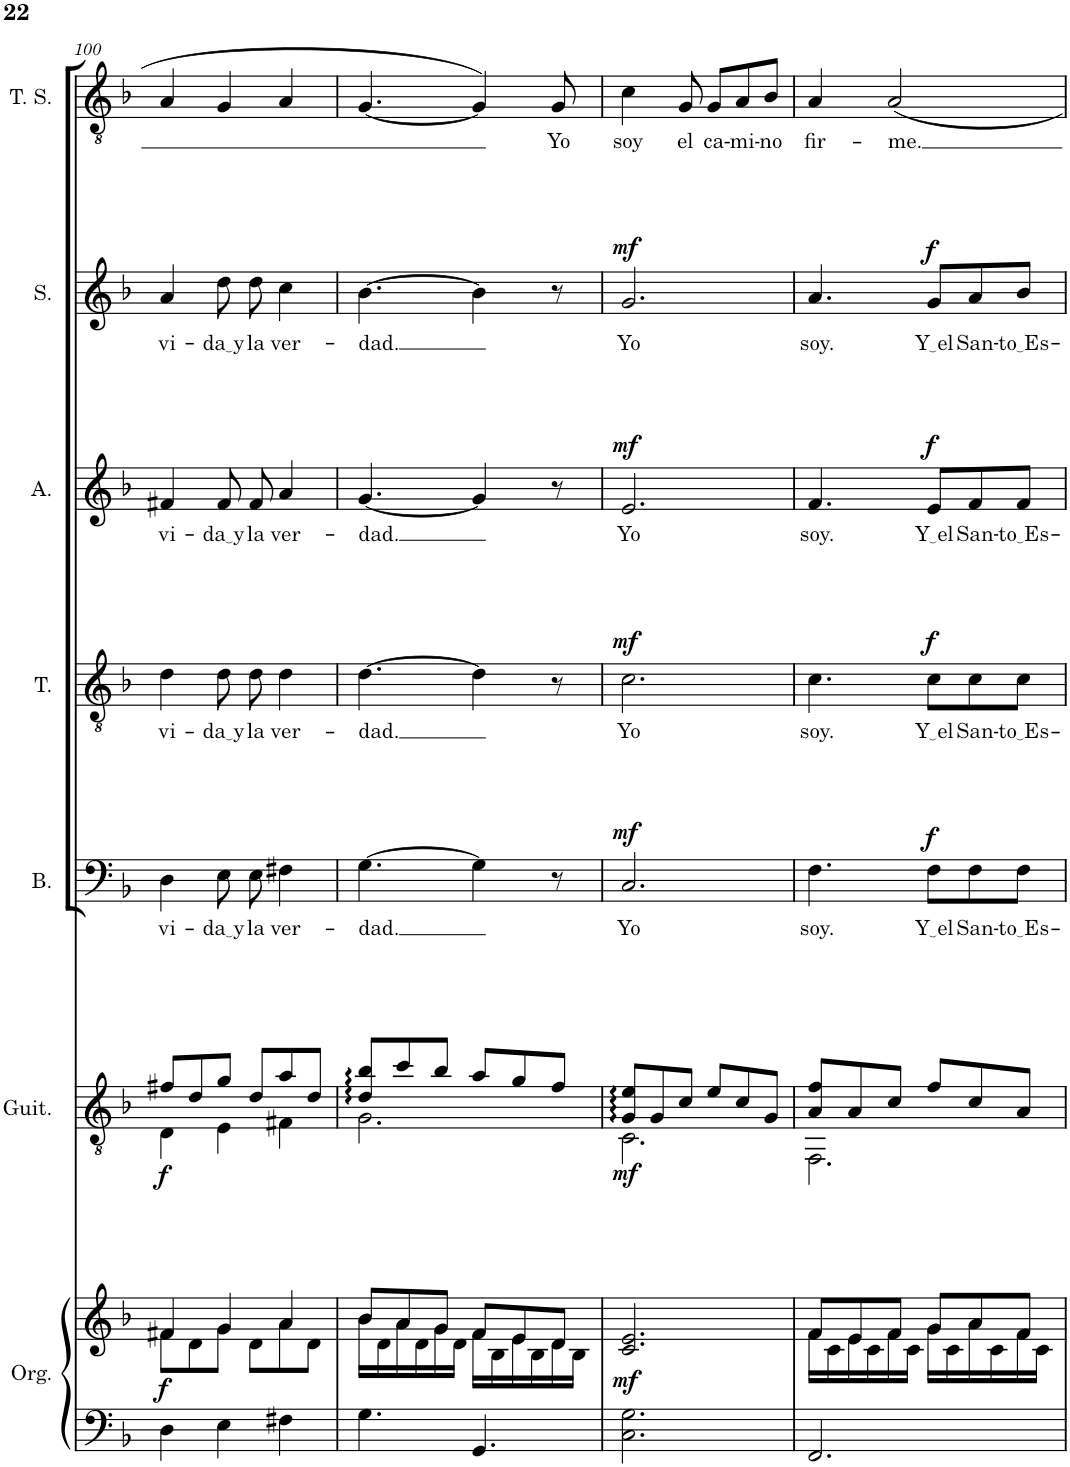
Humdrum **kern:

**kern	**kern	**dynam	**kern	**dynam	**kern	**text	**dynam	**kern	**text	**dynam	**kern	**text	**dynam	**kern	**text	**dynam	**kern	**text
*part7	*part7	*part7	*part6	*part6	*part5	*part5	*part5	*part4	*part4	*part4	*part3	*part3	*part3	*part2	*part2	*part2	*part1	*part1
*staff8	*staff7	*staff7/8	*staff6	*staff6	*staff5	*staff5	*staff5	*staff4	*staff4	*staff4	*staff3	*staff3	*staff3	*staff2	*staff2	*staff2	*staff1	*staff1
*I"Órgano	*	*	*I"Guitarra acústica	*	*I"Bajo	*	*	*I"Tenor	*	*	*I"Alto	*	*	*I"Soprano	*	*	*I"Tenor Solista	*
*	*	*	*I'Guit.	*	*I'B.	*	*	*I'T.	*	*	*I'A.	*	*	*I'S.	*	*	*I'T. S.	*
!!LO:PB:g=z
*clefF4	*clefG2	*	*clefGv2	*	*clefF4	*	*	*clefGv2	*	*	*clefG2	*	*	*clefG2	*	*	*clefGv2	*
*k[b-]	*k[b-]	*	*k[b-]	*	*k[b-]	*	*	*k[b-]	*	*	*k[b-]	*	*	*k[b-]	*	*	*k[b-]	*
*M6/8	*M6/8	*	*M6/8	*	*M6/8	*	*	*M6/8	*	*	*M6/8	*	*	*M6/8	*	*	*M6/8	*
=100	=100	=100	=100	=100	=100	=100	=100	=100	=100	=100	=100	=100	=100	=100	=100	=100	=100	=100
*	*^	*	*^	*	*	*	*	*	*	*	*	*	*	*	*	*	*	*
!	!	!	!LO:DY:b	!	!	!LO:DY:b	!	!LO:LY:b	!	!	!LO:LY:b	!	!	!LO:LY:b	!	!	!LO:LY:b	!	!	!
4D\	4f#X/	8f#\L	f	8f#X/L	4D\	f	4D\	vi-	.	4d\	vi-	.	4f#X/	vi-	.	4a/	vi-	.	4A/	.
.	.	8d\	.	8d/	.	.	.	.	.	.	.	.	.	.	.	.	.	.	.	.
!	!	!	!	!	!	!	!	!LO:LY:b	!	!	!LO:LY:b	!	!	!LO:LY:b	!	!	!LO:LY:b	!	!	!
4E\	4g/	8g\J	.	8g/J	4E\	.	8E\	da y	.	8d\	da y	.	8f#/	da y	.	8dd\	da y	.	4G/	.
!	!	!	!	!	!	!	!	!LO:LY:b	!	!	!LO:LY:b	!	!	!LO:LY:b	!	!	!LO:LY:b	!	!	!
.	.	8d\L	.	8d/L	.	.	8E\	la	.	8d\	la	.	8f#/	la	.	8dd\	la	.	.	.
!	!	!	!	!	!	!	!	!LO:LY:b	!	!	!LO:LY:b	!	!	!LO:LY:b	!	!	!LO:LY:b	!	!	!
4F#X\	4a/	8a\	.	8a/	4F#X\	.	4F#X\	ver-	.	4d\	ver-	.	4a/	ver-	.	4cc\	ver-	.	4A/	.
.	.	8d\J	.	8d/J	.	.	.	.	.	.	.	.	.	.	.	.	.	.	.	.
=101	=101	=101	=101	=101	=101	=101	=101	=101	=101	=101	=101	=101	=101	=101	=101	=101	=101	=101	=101	=101
!	!	!	!	!	!	!	!	!LO:LY:b	!	!	!LO:LY:b	!	!	!LO:LY:b	!	!	!LO:LY:b	!	!	!
4.G\	8b-/L	16b-\LL	.	8d/ 8b-/L	2.G\	.	[4.G\	-dad.	.	[4.d\	-dad.	.	[4.g/	-dad.	.	[4.b-\	-dad.	.	[4.G/	.
.	.	16d\	.	.	.	.	.	.	.	.	.	.	.	.	.	.	.	.	.	.
.	8a/	16a\	.	8cc/	.	.	.	.	.	.	.	.	.	.	.	.	.	.	.	.
.	.	16d\	.	.	.	.	.	.	.	.	.	.	.	.	.	.	.	.	.	.
.	8g/J	16g\	.	8b-/J	.	.	.	.	.	.	.	.	.	.	.	.	.	.	.	.
.	.	16d\JJ	.	.	.	.	.	.	.	.	.	.	.	.	.	.	.	.	.	.
4.GG/	8f/L	16f\LL	.	8a/L	.	.	4G\]	.	.	4d\]	.	.	4g/]	.	.	4b-\]	.	.	4G/]	.
.	.	16B-\	.	.	.	.	.	.	.	.	.	.	.	.	.	.	.	.	.	.
.	8e/	16e\	.	8g/	.	.	.	.	.	.	.	.	.	.	.	.	.	.	.	.
.	.	16B-\	.	.	.	.	.	.	.	.	.	.	.	.	.	.	.	.	.	.
!	!	!	!	!	!	!	!	!	!	!	!	!	!	!	!	!	!	!	!	!LO:LY:b
.	8d/J	16d\	.	8f/J	.	.	8r	.	.	8r	.	.	8r	.	.	8r	.	.	8G/	Yo
.	.	16B-\JJ	.	.	.	.	.	.	.	.	.	.	.	.	.	.	.	.	.	.
=102	=102	=102	=102	=102	=102	=102	=102	=102	=102	=102	=102	=102	=102	=102	=102	=102	=102	=102	=102	=102
!	!	!	!LO:DY:b	!	!	!LO:DY:b	!	!LO:LY:b	!LO:DY:a	!	!LO:LY:b	!LO:DY:a	!	!LO:LY:b	!LO:DY:a	!	!LO:LY:b	!LO:DY:a	!	!LO:LY:b
*	*v	*v	*	*	*	*	*	*	*	*	*	*	*	*	*	*	*	*	*	*
2.C\ 2.G\	2.c/ 2.e/	mf	8G/ 8e/L	2.C\	mf	2.C/	Yo	mf	2.c\	Yo	mf	2.e/	Yo	mf	2.g/	Yo	mf	4c\	soy
.	.	.	8G/	.	.	.	.	.	.	.	.	.	.	.	.	.	.	.	.
!	!	!	!	!	!	!	!	!	!	!	!	!	!	!	!	!	!	!	!LO:LY:b
.	.	.	8c/J	.	.	.	.	.	.	.	.	.	.	.	.	.	.	8G/	el
!	!	!	!	!	!	!	!	!	!	!	!	!	!	!	!	!	!	!	!LO:LY:b
.	.	.	8e/L	.	.	.	.	.	.	.	.	.	.	.	.	.	.	8G/L	ca-
!	!	!	!	!	!	!	!	!	!	!	!	!	!	!	!	!	!	!	!LO:LY:b
.	.	.	8c/	.	.	.	.	.	.	.	.	.	.	.	.	.	.	8A/	-mi-
!	!	!	!	!	!	!	!	!	!	!	!	!	!	!	!	!	!	!	!LO:LY:b
.	.	.	8G/J	.	.	.	.	.	.	.	.	.	.	.	.	.	.	8B-/J	-no
=103	=103	=103	=103	=103	=103	=103	=103	=103	=103	=103	=103	=103	=103	=103	=103	=103	=103	=103	=103
*	*^	*	*	*	*	*	*	*	*	*	*	*	*	*	*	*	*	*	*
!	!	!	!	!	!	!	!	!LO:LY:b	!	!	!LO:LY:b	!	!	!LO:LY:b	!	!	!LO:LY:b	!	!	!LO:LY:b
2.FF/	8f/L	16f\LL	.	8A/ 8f/L	2.FF\	.	4.F\	soy.	.	4.c\	soy.	.	4.f/	soy.	.	4.a/	soy.	.	4A/	fir-
.	.	16c\	.	.	.	.	.	.	.	.	.	.	.	.	.	.	.	.	.	.
.	8e/	16e\	.	8A/	.	.	.	.	.	.	.	.	.	.	.	.	.	.	.	.
.	.	16c\	.	.	.	.	.	.	.	.	.	.	.	.	.	.	.	.	.	.
!	!	!	!	!	!	!	!	!	!	!	!	!	!	!	!	!	!	!	!	!LO:LY:b
.	8f/J	16f\	.	8c/J	.	.	.	.	.	.	.	.	.	.	.	.	.	.	2A/	-me.
.	.	16c\JJ	.	.	.	.	.	.	.	.	.	.	.	.	.	.	.	.	.	.
!	!	!	!	!	!	!	!	!LO:LY:b	!LO:DY:a	!	!LO:LY:b	!LO:DY:a	!	!LO:LY:b	!LO:DY:a	!	!LO:LY:b	!LO:DY:a	!	!
.	8g/L	16g\LL	.	8f/L	.	.	8F\L	Y el	f	8c\L	Y el	f	8e/L	Y el	f	8g/L	Y el	f	.	.
.	.	16c\	.	.	.	.	.	.	.	.	.	.	.	.	.	.	.	.	.	.
!	!	!	!	!	!	!	!	!LO:LY:b	!	!	!LO:LY:b	!	!	!LO:LY:b	!	!	!LO:LY:b	!	!	!
.	8a/	16a\	.	8c/	.	.	8F\	San-	.	8c\	San-	.	8f/	San-	.	8a/	San-	.	.	.
.	.	16c\	.	.	.	.	.	.	.	.	.	.	.	.	.	.	.	.	.	.
!	!	!	!	!	!	!	!	!LO:LY:b	!	!	!LO:LY:b	!	!	!LO:LY:b	!	!	!LO:LY:b	!	!	!
.	8f/J	16f\	.	8A/J	.	.	8F\J	to Es	.	8c\J	to Es	.	8f/J	to Es	.	8b-/J	to Es	.	.	.
.	.	16c\JJ	.	.	.	.	.	.	.	.	.	.	.	.	.	.	.	.	.	.
*	*v	*v	*	*	*	*	*	*	*	*	*	*	*	*	*	*	*	*	*	*
*	*	*	*v	*v	*	*	*	*	*	*	*	*	*	*	*	*	*	*	*
=	=	=	=	=	=	=	=	=	=	=	=	=	=	=	=	=	=	=
*-	*-	*-	*-	*-	*-	*-	*-	*-	*-	*-	*-	*-	*-	*-	*-	*-	*-	*-
